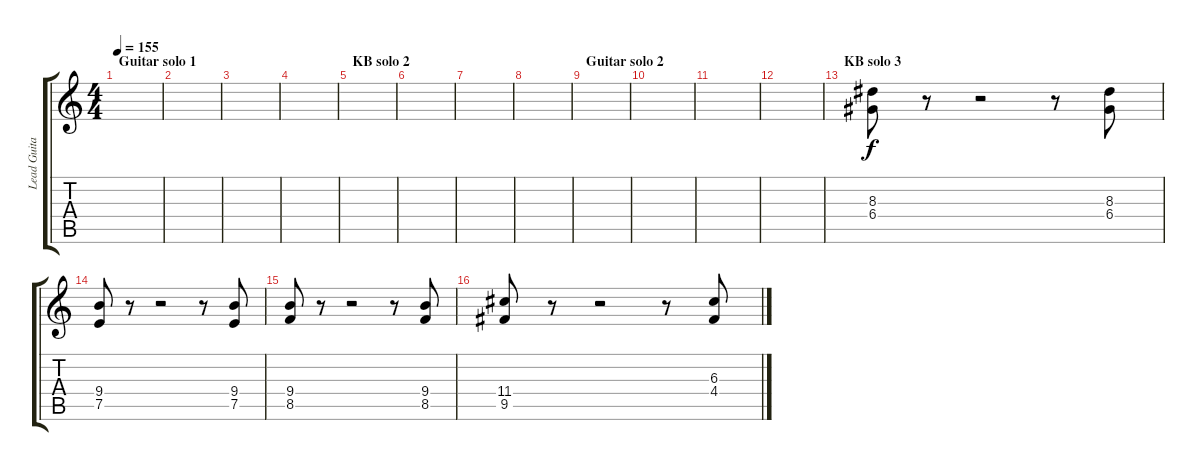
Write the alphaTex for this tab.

\track ("Lead Guitar" "Lead Guita") {instrument overdrivenguitar}
\staff {score tabs}
\tuning (E4 B3 G3 D3 A2 E2) {hide}
\ts (4 4)
\section ("" "Guitar solo 1")
\tempo 155
\clef g2
\ks c
|
|
|
|
\section ("" "KB solo 2")
|
|
|
|
\section ("" "Guitar solo 2")
|
|
|
|
\section ("" "KB solo 3")
(8.3 6.4).8 r.8 r.2 r.8 (8.3 6.4).8 |
(9.4 7.5).8 r.8 r.2 r.8 (9.4 7.5).8 |
(9.4 8.5).8 r.8 r.2 r.8 (9.4 8.5).8 |
(11.4 9.5).8 r.8 r.2 r.8 (6.3 4.4).8
